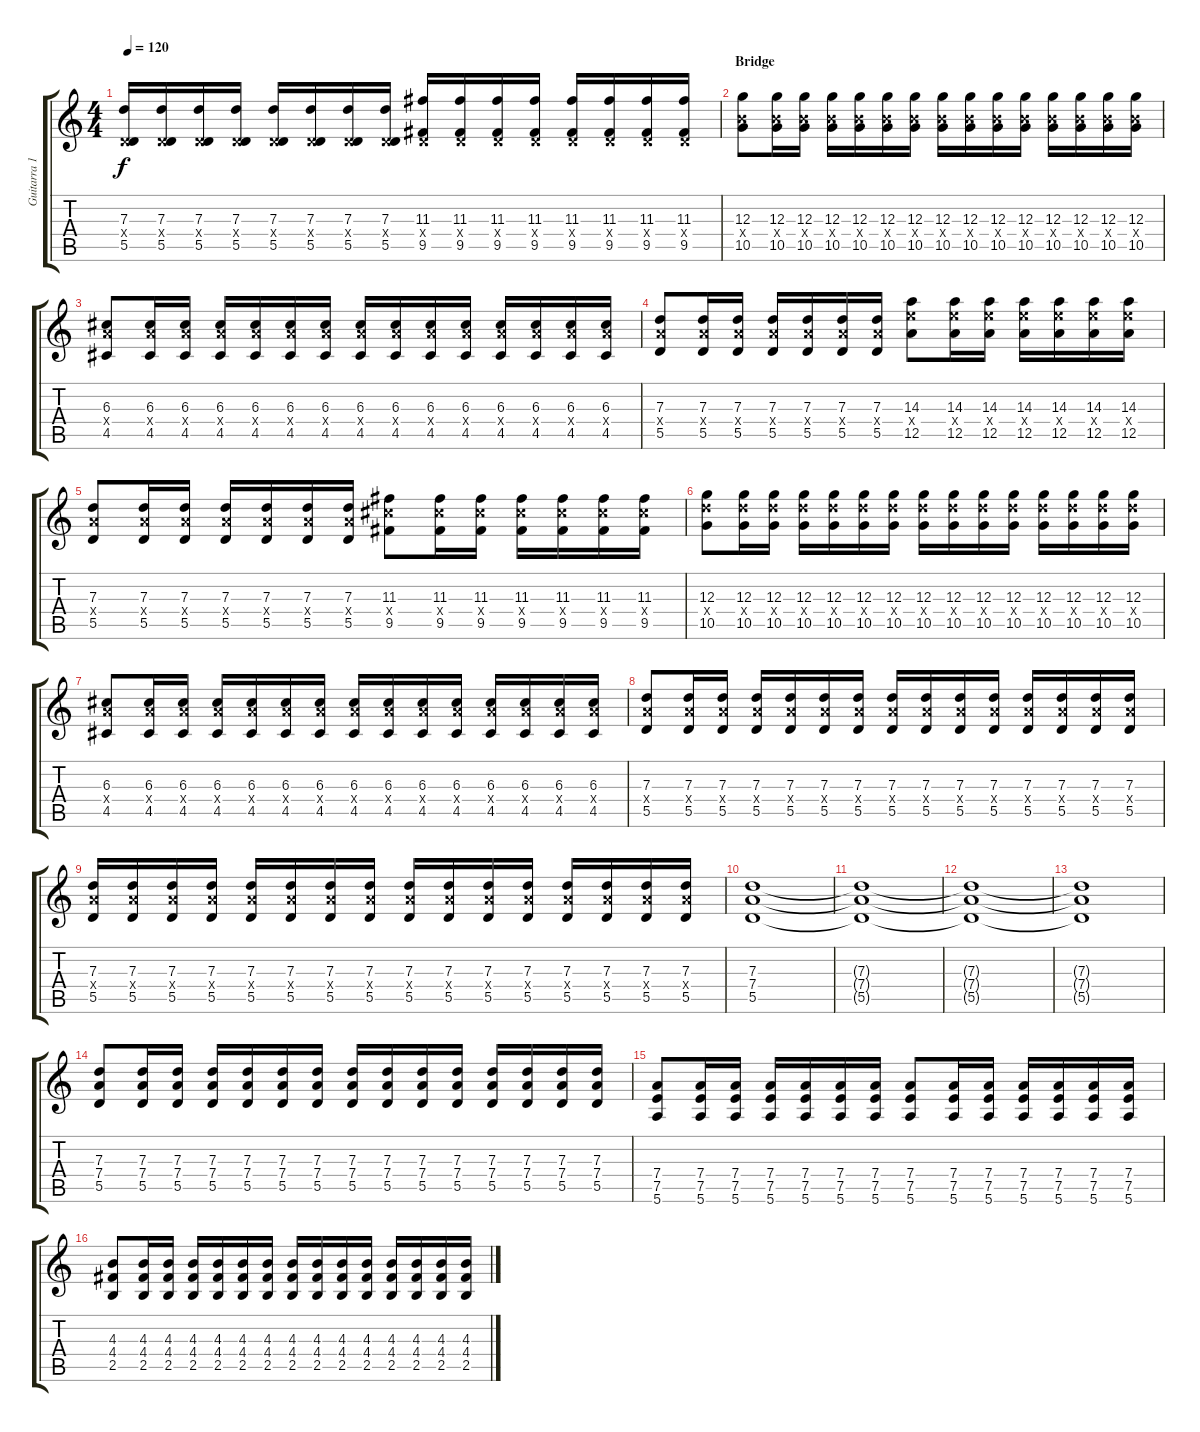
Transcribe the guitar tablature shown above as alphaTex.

\track ("Guitarra 1 - Mathias" "Guitarra 1") {instrument distortionguitar}
\staff {score tabs}
\tuning (E4 B3 G3 D3 A2 E2) {hide}
\ts (4 4)
\tempo 120
\clef g2
\ks c
(7.3 0.4{x} 5.5).16{dy f} (7.3 0.4{x} 5.5).16 (7.3 0.4{x} 5.5).16 (7.3 0.4{x} 5.5).16 (7.3 0.4{x} 5.5).16 (7.3 0.4{x} 5.5).16 (7.3 0.4{x} 5.5).16 (7.3 0.4{x} 5.5).16 (11.3 0.4{x} 9.5).16 (11.3 0.4{x} 9.5).16 (11.3 0.4{x} 9.5).16 (11.3 0.4{x} 9.5).16 (11.3 0.4{x} 9.5).16 (11.3 0.4{x} 9.5).16 (11.3 0.4{x} 9.5).16 (11.3 0.4{x} 9.5).16 |
\section ("" "Bridge")
(12.3 9.4{x} 10.5).8 (12.3 9.4{x} 10.5).16 (12.3 9.4{x} 10.5).16 (12.3 9.4{x} 10.5).16 (12.3 9.4{x} 10.5).16 (12.3 9.4{x} 10.5).16 (12.3 9.4{x} 10.5).16 (12.3 9.4{x} 10.5).16 (12.3 9.4{x} 10.5).16 (12.3 9.4{x} 10.5).16 (12.3 9.4{x} 10.5).16 (12.3 9.4{x} 10.5).16 (12.3 9.4{x} 10.5).16 (12.3 9.4{x} 10.5).16 (12.3 9.4{x} 10.5).16 |
(6.3 7.4{x} 4.5).8 (6.3 7.4{x} 4.5).16 (6.3 7.4{x} 4.5).16 (6.3 7.4{x} 4.5).16 (6.3 7.4{x} 4.5).16 (6.3 7.4{x} 4.5).16 (6.3 7.4{x} 4.5).16 (6.3 7.4{x} 4.5).16 (6.3 7.4{x} 4.5).16 (6.3 7.4{x} 4.5).16 (6.3 7.4{x} 4.5).16 (6.3 7.4{x} 4.5).16 (6.3 7.4{x} 4.5).16 (6.3 7.4{x} 4.5).16 (6.3 7.4{x} 4.5).16 |
(7.3 7.4{x} 5.5).8 (7.3 7.4{x} 5.5).16 (7.3 7.4{x} 5.5).16 (7.3 7.4{x} 5.5).16 (7.3 7.4{x} 5.5).16 (7.3 7.4{x} 5.5).16 (7.3 7.4{x} 5.5).16 (14.3 14.4{x} 12.5).8 (14.3 14.4{x} 12.5).16 (14.3 14.4{x} 12.5).16 (14.3 14.4{x} 12.5).16 (14.3 14.4{x} 12.5).16 (14.3 14.4{x} 12.5).16 (14.3 14.4{x} 12.5).16 |
(7.3 7.4{x} 5.5).8 (7.3 7.4{x} 5.5).16 (7.3 7.4{x} 5.5).16 (7.3 7.4{x} 5.5).16 (7.3 7.4{x} 5.5).16 (7.3 7.4{x} 5.5).16 (7.3 7.4{x} 5.5).16 (11.3 11.4{x} 9.5).8 (11.3 11.4{x} 9.5).16 (11.3 11.4{x} 9.5).16 (11.3 11.4{x} 9.5).16 (11.3 11.4{x} 9.5).16 (11.3 11.4{x} 9.5).16 (11.3 11.4{x} 9.5).16 |
(12.3 12.4{x} 10.5).8 (12.3 12.4{x} 10.5).16 (12.3 12.4{x} 10.5).16 (12.3 12.4{x} 10.5).16 (12.3 12.4{x} 10.5).16 (12.3 12.4{x} 10.5).16 (12.3 12.4{x} 10.5).16 (12.3 12.4{x} 10.5).16 (12.3 12.4{x} 10.5).16 (12.3 12.4{x} 10.5).16 (12.3 12.4{x} 10.5).16 (12.3 12.4{x} 10.5).16 (12.3 12.4{x} 10.5).16 (12.3 12.4{x} 10.5).16 (12.3 12.4{x} 10.5).16 |
(6.3 7.4{x} 4.5).8 (6.3 7.4{x} 4.5).16 (6.3 7.4{x} 4.5).16 (6.3 7.4{x} 4.5).16 (6.3 7.4{x} 4.5).16 (6.3 7.4{x} 4.5).16 (6.3 7.4{x} 4.5).16 (6.3 7.4{x} 4.5).16 (6.3 7.4{x} 4.5).16 (6.3 7.4{x} 4.5).16 (6.3 7.4{x} 4.5).16 (6.3 7.4{x} 4.5).16 (6.3 7.4{x} 4.5).16 (6.3 7.4{x} 4.5).16 (6.3 7.4{x} 4.5).16 |
(7.3 7.4{x} 5.5).8 (7.3 7.4{x} 5.5).16 (7.3 7.4{x} 5.5).16 (7.3 7.4{x} 5.5).16 (7.3 7.4{x} 5.5).16 (7.3 7.4{x} 5.5).16 (7.3 7.4{x} 5.5).16 (7.3 7.4{x} 5.5).16 (7.3 7.4{x} 5.5).16 (7.3 7.4{x} 5.5).16 (7.3 7.4{x} 5.5).16 (7.3 7.4{x} 5.5).16 (7.3 7.4{x} 5.5).16 (7.3 7.4{x} 5.5).16 (7.3 7.4{x} 5.5).16 |
(7.3 7.4{x} 5.5).16 (7.3 7.4{x} 5.5).16 (7.3 7.4{x} 5.5).16 (7.3 7.4{x} 5.5).16 (7.3 7.4{x} 5.5).16 (7.3 7.4{x} 5.5).16 (7.3 7.4{x} 5.5).16 (7.3 7.4{x} 5.5).16 (7.3 7.4{x} 5.5).16 (7.3 7.4{x} 5.5).16 (7.3 7.4{x} 5.5).16 (7.3 7.4{x} 5.5).16 (7.3 7.4{x} 5.5).16 (7.3 7.4{x} 5.5).16 (7.3 7.4{x} 5.5).16 (7.3 7.4{x} 5.5).16 |
(7.3 7.4 5.5).1 |
(7.3{t} 7.4{t} 5.5{t}).1 |
(7.3{t} 7.4{t} 5.5{t}).1 |
(7.3{t} 7.4{t} 5.5{t}).1 |
(7.3 7.4 5.5).8 (7.3 7.4 5.5).16 (7.3 7.4 5.5).16 (7.3 7.4 5.5).16 (7.3 7.4 5.5).16 (7.3 7.4 5.5).16 (7.3 7.4 5.5).16 (7.3 7.4 5.5).16 (7.3 7.4 5.5).16 (7.3 7.4 5.5).16 (7.3 7.4 5.5).16 (7.3 7.4 5.5).16 (7.3 7.4 5.5).16 (7.3 7.4 5.5).16 (7.3 7.4 5.5).16 |
(7.4 7.5 5.6).8 (7.4 7.5 5.6).16 (7.4 7.5 5.6).16 (7.4 7.5 5.6).16 (7.4 7.5 5.6).16 (7.4 7.5 5.6).16 (7.4 7.5 5.6).16 (7.4 7.5 5.6).8 (7.4 7.5 5.6).16 (7.4 7.5 5.6).16 (7.4 7.5 5.6).16 (7.4 7.5 5.6).16 (7.4 7.5 5.6).16 (7.4 7.5 5.6).16 |
(4.3 4.4 2.5).8 (4.3 4.4 2.5).16 (4.3 4.4 2.5).16 (4.3 4.4 2.5).16 (4.3 4.4 2.5).16 (4.3 4.4 2.5).16 (4.3 4.4 2.5).16 (4.3 4.4 2.5).16 (4.3 4.4 2.5).16 (4.3 4.4 2.5).16 (4.3 4.4 2.5).16 (4.3 4.4 2.5).16 (4.3 4.4 2.5).16 (4.3 4.4 2.5).16 (4.3 4.4 2.5).16
